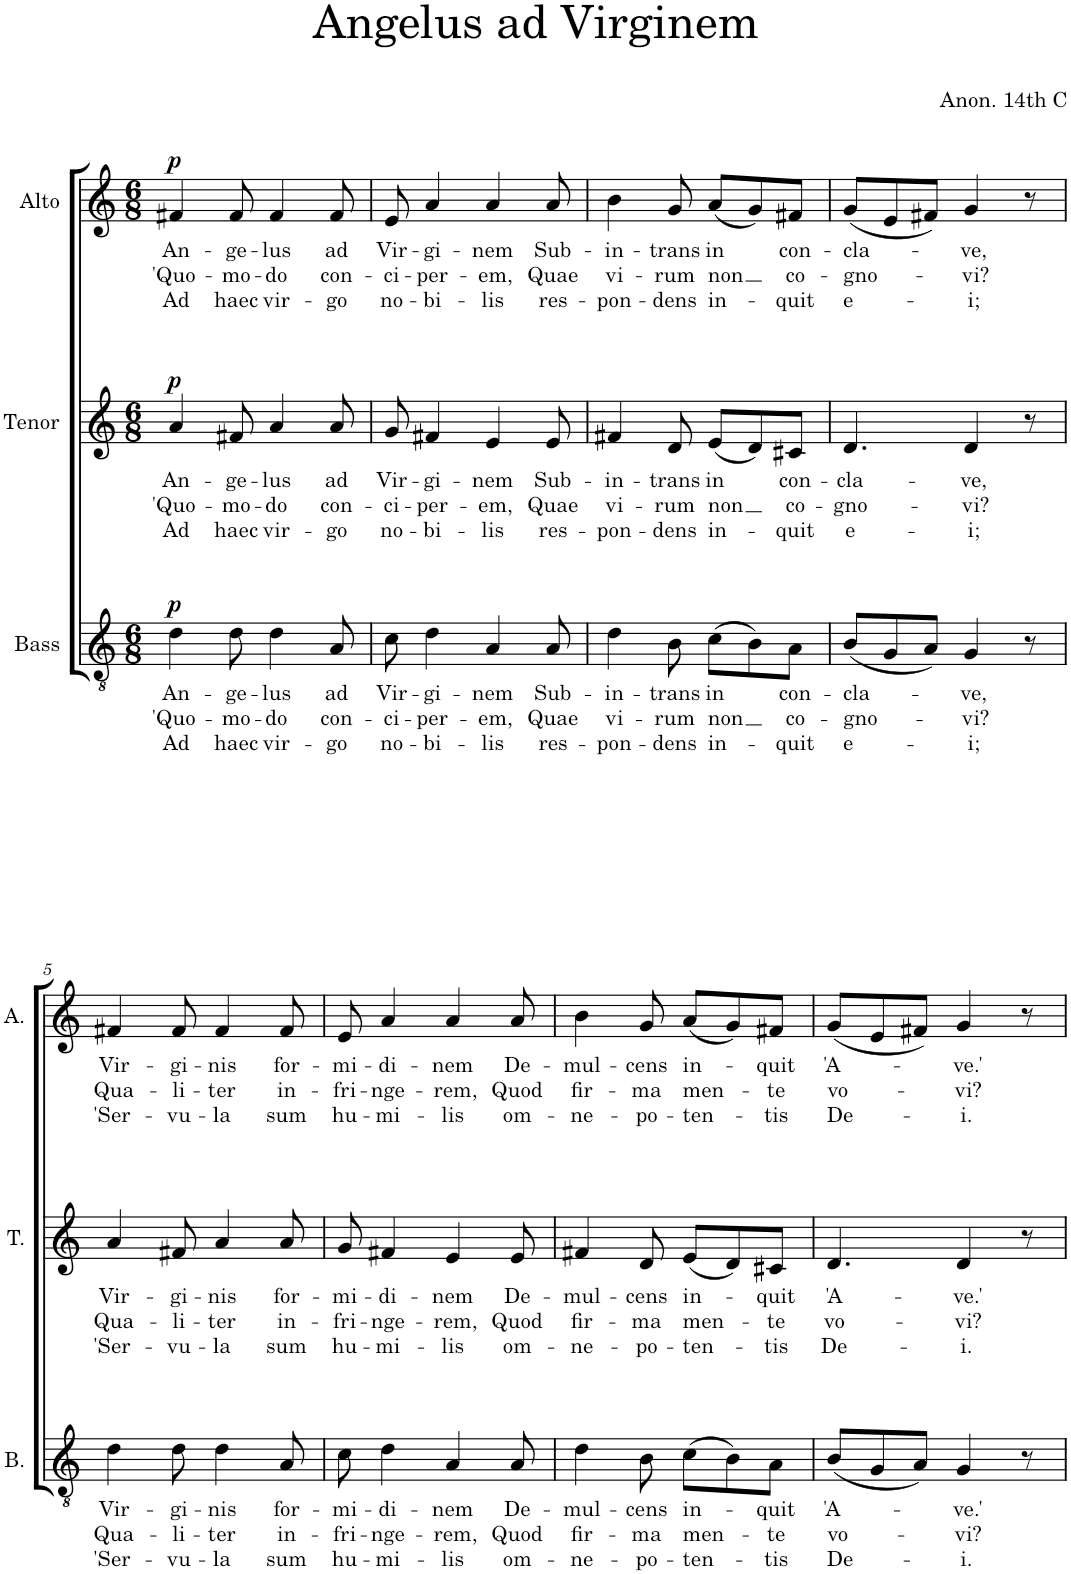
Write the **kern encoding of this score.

**kern	**text	**text	**text	**dynam	**kern	**text	**text	**text	**dynam	**kern	**text	**text	**text	**dynam
*part3	*part3	*part3	*part3	*part3	*part2	*part2	*part2	*part2	*part2	*part1	*part1	*part1	*part1	*part1
*staff3	*staff3	*staff3	*staff3	*staff3	*staff2	*staff2	*staff2	*staff2	*staff2	*staff1	*staff1	*staff1	*staff1	*staff1
*I"Bass	*	*	*	*	*I"Tenor	*	*	*	*	*I"Alto	*	*	*	*
*I'B.	*	*	*	*	*I'T.	*	*	*	*	*I'A.	*	*	*	*
*clefGv2	*	*	*	*	*clefG2	*	*	*	*	*clefG2	*	*	*	*
*k[]	*	*	*	*	*k[]	*	*	*	*	*k[]	*	*	*	*
*M6/8	*	*	*	*	*M6/8	*	*	*	*	*M6/8	*	*	*	*
=1	=1	=1	=1	=1	=1	=1	=1	=1	=1	=1	=1	=1	=1	=1
!	!LO:LY:b	!LO:LY:b	!LO:LY:b	!LO:DY:a	!	!LO:LY:b	!LO:LY:b	!LO:LY:b	!LO:DY:a	!	!LO:LY:b	!LO:LY:b	!LO:LY:b	!LO:DY:a
4d\	An-	'Quo-	Ad	p	4a/	An-	'Quo-	Ad	p	4f#X/	An-	'Quo-	Ad	p
!	!LO:LY:b	!LO:LY:b	!LO:LY:b	!	!	!LO:LY:b	!LO:LY:b	!LO:LY:b	!	!	!LO:LY:b	!LO:LY:b	!LO:LY:b	!
8d\	-ge-	-mo-	haec	.	8f#X/	-ge-	-mo-	haec	.	8f#/	-ge-	-mo-	haec	.
!	!LO:LY:b	!LO:LY:b	!LO:LY:b	!	!	!LO:LY:b	!LO:LY:b	!LO:LY:b	!	!	!LO:LY:b	!LO:LY:b	!LO:LY:b	!
4d\	-lus	-do	vir-	.	4a/	-lus	-do	vir-	.	4f#/	-lus	-do	vir-	.
!	!LO:LY:b	!LO:LY:b	!LO:LY:b	!	!	!LO:LY:b	!LO:LY:b	!LO:LY:b	!	!	!LO:LY:b	!LO:LY:b	!LO:LY:b	!
8A/	ad	con-	-go	.	8a/	ad	con-	-go	.	8f#/	ad	con-	-go	.
=2	=2	=2	=2	=2	=2	=2	=2	=2	=2	=2	=2	=2	=2	=2
!	!LO:LY:b	!LO:LY:b	!LO:LY:b	!	!	!LO:LY:b	!LO:LY:b	!LO:LY:b	!	!	!LO:LY:b	!LO:LY:b	!LO:LY:b	!
8c\	Vir-	-ci-	no-	.	8g/	Vir-	-ci-	no-	.	8e/	Vir-	-ci-	no-	.
!	!LO:LY:b	!LO:LY:b	!LO:LY:b	!	!	!LO:LY:b	!LO:LY:b	!LO:LY:b	!	!	!LO:LY:b	!LO:LY:b	!LO:LY:b	!
4d\	-gi-	-per-	-bi-	.	4f#X/	-gi-	-per-	-bi-	.	4a/	-gi-	-per-	-bi-	.
!	!LO:LY:b	!LO:LY:b	!LO:LY:b	!	!	!LO:LY:b	!LO:LY:b	!LO:LY:b	!	!	!LO:LY:b	!LO:LY:b	!LO:LY:b	!
4A/	-nem	-em,	-lis	.	4e/	-nem	-em,	-lis	.	4a/	-nem	-em,	-lis	.
!	!LO:LY:b	!LO:LY:b	!LO:LY:b	!	!	!LO:LY:b	!LO:LY:b	!LO:LY:b	!	!	!LO:LY:b	!LO:LY:b	!LO:LY:b	!
8A/	Sub-	Quae	res-	.	8e/	Sub-	Quae	res-	.	8a/	Sub-	Quae	res-	.
=3	=3	=3	=3	=3	=3	=3	=3	=3	=3	=3	=3	=3	=3	=3
!	!LO:LY:b	!LO:LY:b	!LO:LY:b	!	!	!LO:LY:b	!LO:LY:b	!LO:LY:b	!	!	!LO:LY:b	!LO:LY:b	!LO:LY:b	!
4d\	-in-	vi-	-pon-	.	4f#X/	-in-	vi-	-pon-	.	4b\	-in-	vi-	-pon-	.
!	!LO:LY:b	!LO:LY:b	!LO:LY:b	!	!	!LO:LY:b	!LO:LY:b	!LO:LY:b	!	!	!LO:LY:b	!LO:LY:b	!LO:LY:b	!
8B\	-trans	-rum	-dens	.	8d/	-trans	-rum	-dens	.	8g/	-trans	-rum	-dens	.
!	!LO:LY:b	!LO:LY:b	!LO:LY:b	!	!	!LO:LY:b	!LO:LY:b	!LO:LY:b	!	!	!LO:LY:b	!LO:LY:b	!LO:LY:b	!
(8c\L	in	non	in-	.	(8e/L	in	non	in-	.	(8a/L	in	non	in-	.
8B\)	.	.	.	.	8d/)	.	.	.	.	8g/)	.	.	.	.
!	!LO:LY:b	!LO:LY:b	!LO:LY:b	!	!	!LO:LY:b	!LO:LY:b	!LO:LY:b	!	!	!LO:LY:b	!LO:LY:b	!LO:LY:b	!
8A\J	con-	co-	-quit	.	8c#X/J	con-	co-	-quit	.	8f#X/J	con-	co-	-quit	.
=4	=4	=4	=4	=4	=4	=4	=4	=4	=4	=4	=4	=4	=4	=4
!	!LO:LY:b	!LO:LY:b	!LO:LY:b	!	!	!LO:LY:b	!LO:LY:b	!LO:LY:b	!	!	!LO:LY:b	!LO:LY:b	!LO:LY:b	!
(8B/L	-cla-	-gno-	e-	.	4.d/	-cla-	-gno-	e-	.	(8g/L	-cla-	-gno-	e-	.
8G/)	.	.	.	.	.	.	.	.	.	8e/)	.	.	.	.
8A/J	.	.	.	.	.	.	.	.	.	8f#X/J	.	.	.	.
!	!LO:LY:b	!LO:LY:b	!LO:LY:b	!	!	!LO:LY:b	!LO:LY:b	!LO:LY:b	!	!	!LO:LY:b	!LO:LY:b	!LO:LY:b	!
4G/	-ve,	-vi?	-i;	.	4d/	-ve,	-vi?	i;	.	4g/	-ve,	-vi?	-i;	.
8r	.	.	.	.	8r	.	.	.	.	8r	.	.	.	.
!!LO:LB:g=z
=5	=5	=5	=5	=5	=5	=5	=5	=5	=5	=5	=5	=5	=5	=5
!	!LO:LY:b	!LO:LY:b	!LO:LY:b	!	!	!LO:LY:b	!LO:LY:b	!LO:LY:b	!	!	!LO:LY:b	!LO:LY:b	!LO:LY:b	!
4d\	Vir-	Qua-	'Ser-	.	4a/	Vir-	Qua-	'Ser-	.	4f#X/	Vir-	Qua-	'Ser-	.
!	!LO:LY:b	!LO:LY:b	!LO:LY:b	!	!	!LO:LY:b	!LO:LY:b	!LO:LY:b	!	!	!LO:LY:b	!LO:LY:b	!LO:LY:b	!
8d\	-gi-	-li-	-vu-	.	8f#X/	-gi-	-li-	-vu-	.	8f#/	-gi-	-li-	-vu-	.
!	!LO:LY:b	!LO:LY:b	!LO:LY:b	!	!	!LO:LY:b	!LO:LY:b	!LO:LY:b	!	!	!LO:LY:b	!LO:LY:b	!LO:LY:b	!
4d\	-nis	-ter	-la	.	4a/	-nis	-ter	-la	.	4f#/	-nis	-ter	-la	.
!	!LO:LY:b	!LO:LY:b	!LO:LY:b	!	!	!LO:LY:b	!LO:LY:b	!LO:LY:b	!	!	!LO:LY:b	!LO:LY:b	!LO:LY:b	!
8A/	for-	in-	sum	.	8a/	for-	in-	sum	.	8f#/	for-	in-	sum	.
=6	=6	=6	=6	=6	=6	=6	=6	=6	=6	=6	=6	=6	=6	=6
!	!LO:LY:b	!LO:LY:b	!LO:LY:b	!	!	!LO:LY:b	!LO:LY:b	!LO:LY:b	!	!	!LO:LY:b	!LO:LY:b	!LO:LY:b	!
8c\	-mi-	-fri-	hu-	.	8g/	-mi-	-fri-	hu-	.	8e/	-mi-	-fri-	hu-	.
!	!LO:LY:b	!LO:LY:b	!LO:LY:b	!	!	!LO:LY:b	!LO:LY:b	!LO:LY:b	!	!	!LO:LY:b	!LO:LY:b	!LO:LY:b	!
4d\	-di-	-nge-	-mi-	.	4f#X/	-di-	-nge-	-mi-	.	4a/	-di-	-nge-	-mi-	.
!	!LO:LY:b	!LO:LY:b	!LO:LY:b	!	!	!LO:LY:b	!LO:LY:b	!LO:LY:b	!	!	!LO:LY:b	!LO:LY:b	!LO:LY:b	!
4A/	-nem	-rem,	-lis	.	4e/	-nem	-rem,	-lis	.	4a/	-nem	-rem,	-lis	.
!	!LO:LY:b	!LO:LY:b	!LO:LY:b	!	!	!LO:LY:b	!LO:LY:b	!LO:LY:b	!	!	!LO:LY:b	!LO:LY:b	!LO:LY:b	!
8A/	De-	Quod	om-	.	8e/	De-	Quod	om-	.	8a/	De-	Quod	om-	.
=7	=7	=7	=7	=7	=7	=7	=7	=7	=7	=7	=7	=7	=7	=7
!	!LO:LY:b	!LO:LY:b	!LO:LY:b	!	!	!LO:LY:b	!LO:LY:b	!LO:LY:b	!	!	!LO:LY:b	!LO:LY:b	!LO:LY:b	!
4d\	-mul-	fir-	-ne-	.	4f#X/	-mul-	fir-	-ne-	.	4b\	-mul-	fir-	-ne-	.
!	!LO:LY:b	!LO:LY:b	!LO:LY:b	!	!	!LO:LY:b	!LO:LY:b	!LO:LY:b	!	!	!LO:LY:b	!LO:LY:b	!LO:LY:b	!
8B\	-cens	-ma	-po-	.	8d/	-cens	-ma	-po-	.	8g/	-cens	-ma	-po-	.
!	!LO:LY:b	!LO:LY:b	!LO:LY:b	!	!	!LO:LY:b	!LO:LY:b	!LO:LY:b	!	!	!LO:LY:b	!LO:LY:b	!LO:LY:b	!
(8c\L	in-	men-	-ten-	.	(8e/L	in-	men-	-ten-	.	(8a/L	in-	men-	-ten-	.
8B\)	.	.	.	.	8d/)	.	.	.	.	8g/)	.	.	.	.
!	!LO:LY:b	!LO:LY:b	!LO:LY:b	!	!	!LO:LY:b	!LO:LY:b	!LO:LY:b	!	!	!LO:LY:b	!LO:LY:b	!LO:LY:b	!
8A\J	-quit	-te	-tis	.	8c#X/J	-quit	-te	-tis	.	8f#X/J	-quit	-te	-tis	.
=8	=8	=8	=8	=8	=8	=8	=8	=8	=8	=8	=8	=8	=8	=8
!	!LO:LY:b	!LO:LY:b	!LO:LY:b	!	!	!LO:LY:b	!LO:LY:b	!LO:LY:b	!	!	!LO:LY:b	!LO:LY:b	!LO:LY:b	!
(8B/L	'A-	vo-	De-	.	4.d/	'A-	vo-	De-	.	(8g/L	'A-	vo-	De-	.
8G/)	.	.	.	.	.	.	.	.	.	8e/)	.	.	.	.
8A/J	.	.	.	.	.	.	.	.	.	8f#X/J	.	.	.	.
!	!LO:LY:b	!LO:LY:b	!LO:LY:b	!	!	!LO:LY:b	!LO:LY:b	!LO:LY:b	!	!	!LO:LY:b	!LO:LY:b	!LO:LY:b	!
4G/	-ve.'	-vi?	-i.	.	4d/	ve.'	vi?	i.	.	4g/	-ve.'	-vi?	-i.	.
8r	.	.	.	.	8r	.	.	.	.	8r	.	.	.	.
=	=	=	=	=	=	=	=	=	=	=	=	=	=	=
*-	*-	*-	*-	*-	*-	*-	*-	*-	*-	*-	*-	*-	*-	*-
